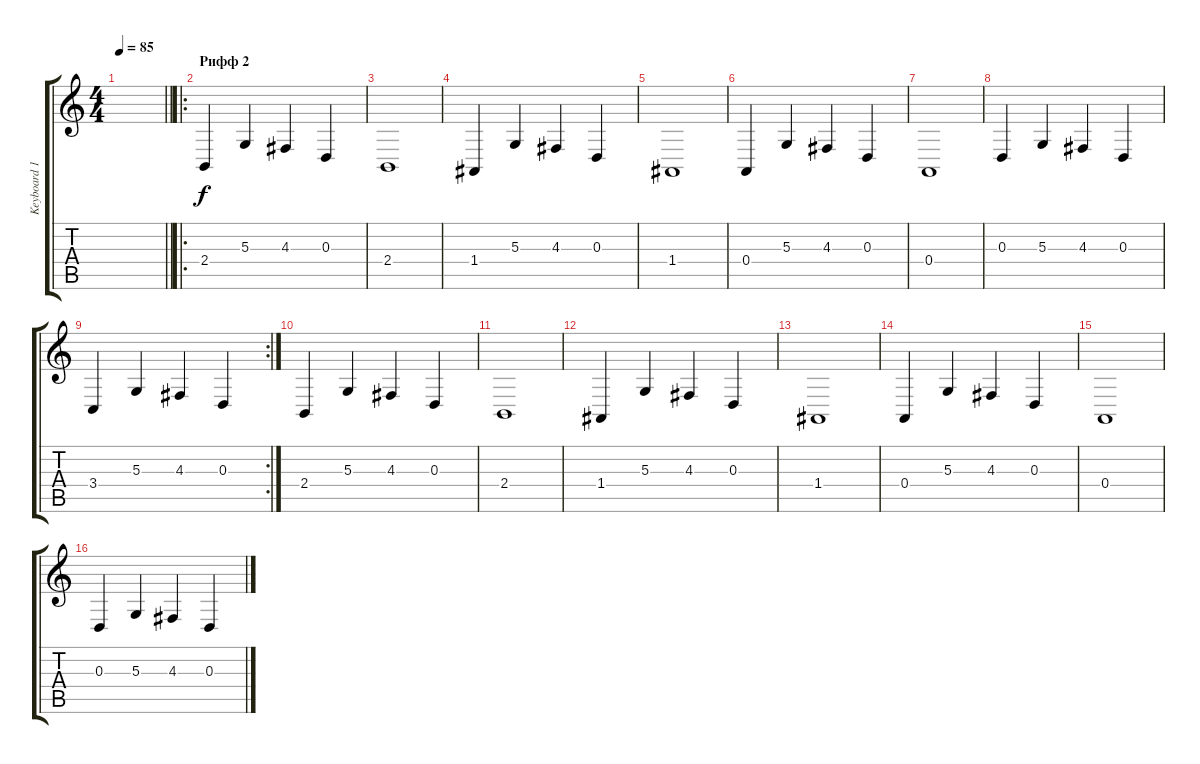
\track ("Keyboard 1" "Keyboard 1") {instrument tremolostrings}
\staff {score tabs}
\tuning (B3 Gb3 D3 A2 E2 B1) {hide}
\ts (4 4)
\tempo 85
\clef g2
\barLineRight lightlight
\ks c
|
\ro
\section ("" "Рифф 2")
2.4.4 5.3.4 4.3.4 0.3.4 |
2.4.1 |
1.4.4 5.3.4 4.3.4 0.3.4 |
1.4.1 |
0.4.4 5.3.4 4.3.4 0.3.4 |
0.4.1 |
0.3.4 5.3.4 4.3.4 0.3.4 |
\rc 2
3.4.4 5.3.4 4.3.4 0.3.4 |
2.4.4{volume 8} 5.3.4 4.3.4 0.3.4 |
2.4.1 |
1.4.4 5.3.4 4.3.4 0.3.4 |
1.4.1 |
0.4.4 5.3.4 4.3.4 0.3.4 |
0.4.1 |
0.3.4 5.3.4 4.3.4 0.3.4
